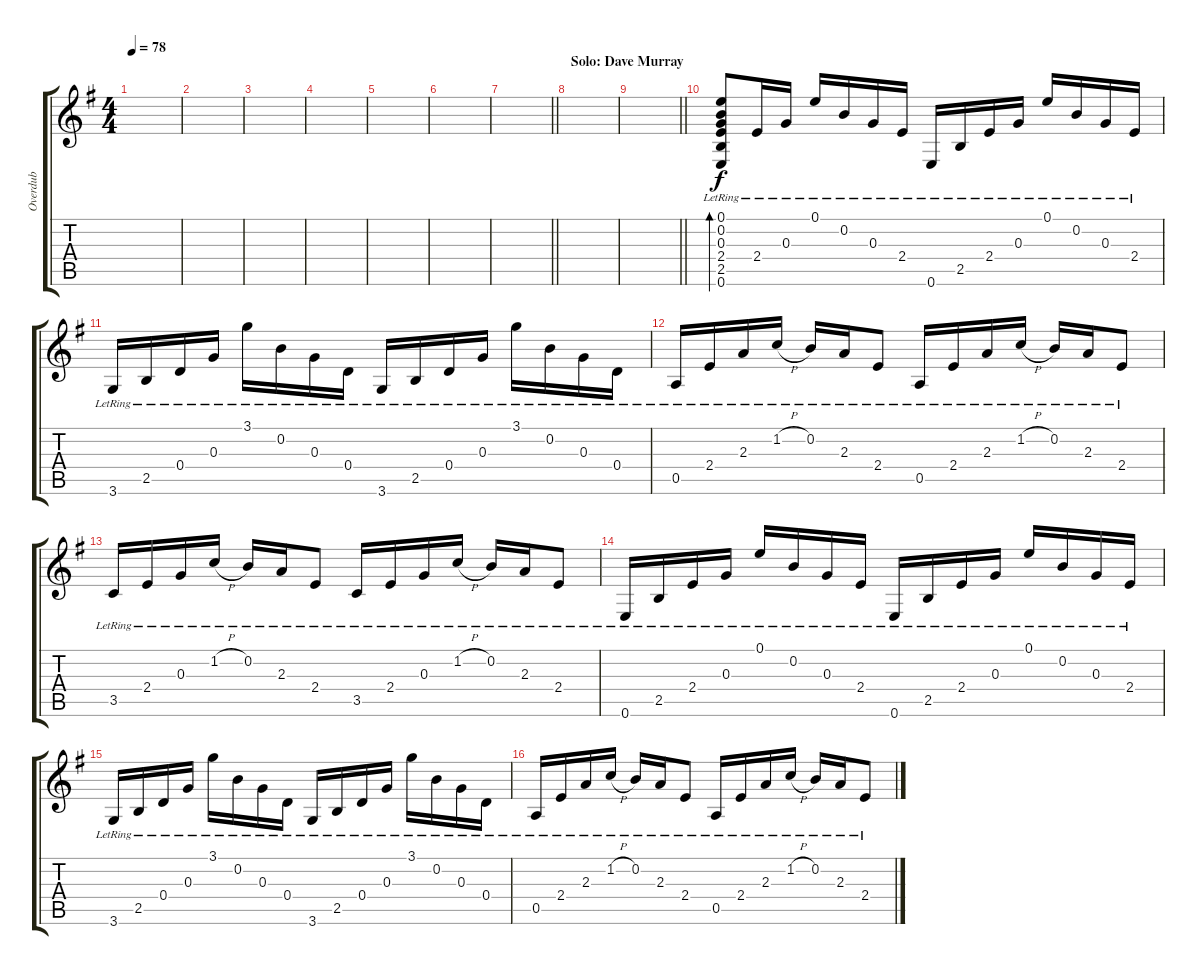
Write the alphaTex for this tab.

\track ("Overdub" "Overdub") {instrument overdrivenguitar}
\staff {score tabs}
\tuning (E4 B3 G3 D3 A2 E2) {hide}
\ts (4 4)
\tempo 78
\clef g2
\ks g
|
|
|
|
|
|
\barLineRight lightlight
|
\section ("" "Solo: Dave Murray")
|
\barLineRight lightlight
|
(0.1{lr} 0.2{lr} 0.3{lr} 2.4{lr} 2.5{lr} 0.6{lr}).8{bd 240 balance 0 instrument acousticguitarsteel} 2.4{lr}.16 0.3{lr}.16 0.1{lr}.16 0.2{lr}.16 0.3{lr}.16 2.4{lr}.16 0.6{lr}.16 2.5{lr}.16 2.4{lr}.16 0.3{lr}.16 0.1{lr}.16 0.2{lr}.16 0.3{lr}.16 2.4{lr}.16 |
3.6{lr}.16 2.5{lr}.16 0.4{lr}.16 0.3{lr}.16 3.1{lr}.16 0.2{lr}.16 0.3{lr}.16 0.4{lr}.16 3.6{lr}.16 2.5{lr}.16 0.4{lr}.16 0.3{lr}.16 3.1{lr}.16 0.2{lr}.16 0.3{lr}.16 0.4{lr}.16 |
0.5{lr}.16 2.4{lr}.16 2.3{lr}.16 1.2{h lr}.16 0.2{lr}.16 2.3{lr}.16 2.4{lr}.8 0.5{lr}.16 2.4{lr}.16 2.3{lr}.16 1.2{h lr}.16 0.2{lr}.16 2.3{lr}.16 2.4{lr}.8 |
3.5{lr}.16 2.4{lr}.16 0.3{lr}.16 1.2{h lr}.16 0.2{lr}.16 2.3{lr}.16 2.4{lr}.8 3.5{lr}.16 2.4{lr}.16 0.3{lr}.16 1.2{h lr}.16 0.2{lr}.16 2.3{lr}.16 2.4{lr}.8 |
0.6{lr}.16 2.5{lr}.16 2.4{lr}.16 0.3{lr}.16 0.1{lr}.16 0.2{lr}.16 0.3{lr}.16 2.4{lr}.16 0.6{lr}.16 2.5{lr}.16 2.4{lr}.16 0.3{lr}.16 0.1{lr}.16 0.2{lr}.16 0.3{lr}.16 2.4{lr}.16 |
3.6{lr}.16 2.5{lr}.16 0.4{lr}.16 0.3{lr}.16 3.1{lr}.16 0.2{lr}.16 0.3{lr}.16 0.4{lr}.16 3.6{lr}.16 2.5{lr}.16 0.4{lr}.16 0.3{lr}.16 3.1{lr}.16 0.2{lr}.16 0.3{lr}.16 0.4{lr}.16 |
0.5{lr}.16 2.4{lr}.16 2.3{lr}.16 1.2{h lr}.16 0.2{lr}.16 2.3{lr}.16 2.4{lr}.8 0.5{lr}.16 2.4{lr}.16 2.3{lr}.16 1.2{h lr}.16 0.2{lr}.16 2.3{lr}.16 2.4{lr}.8
